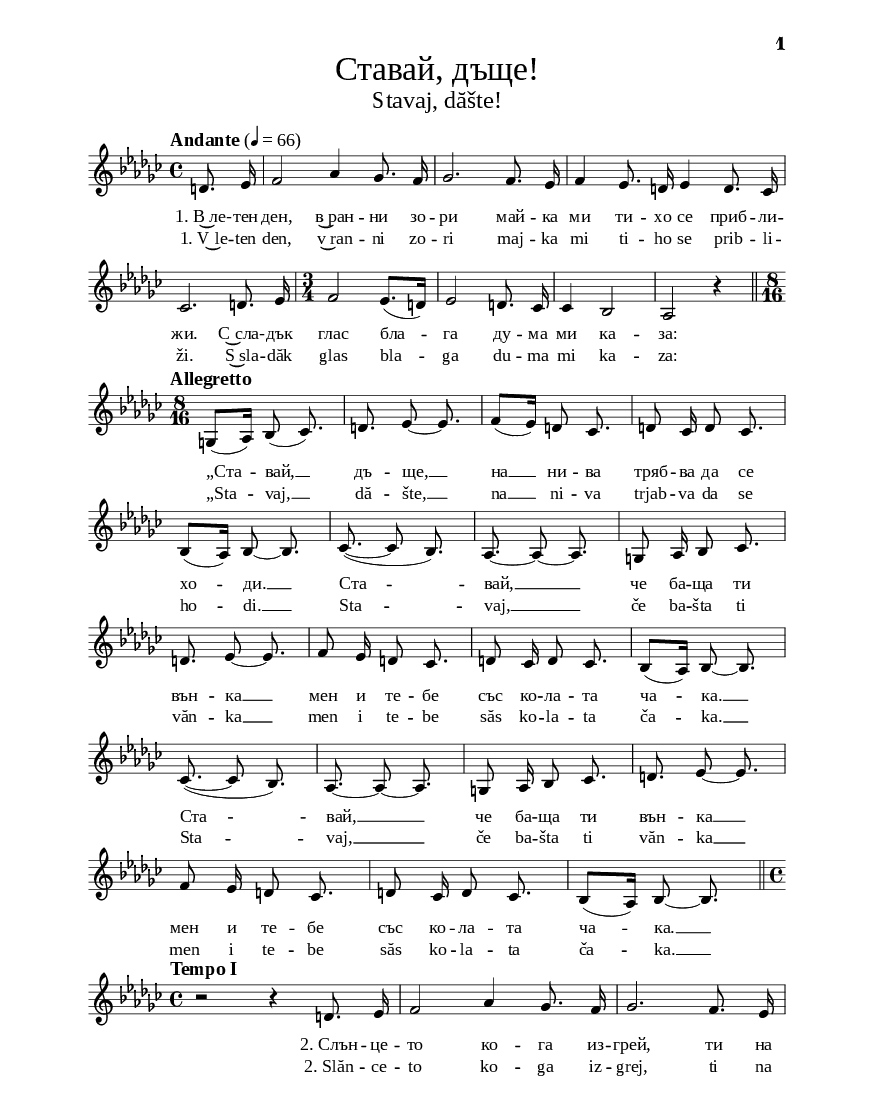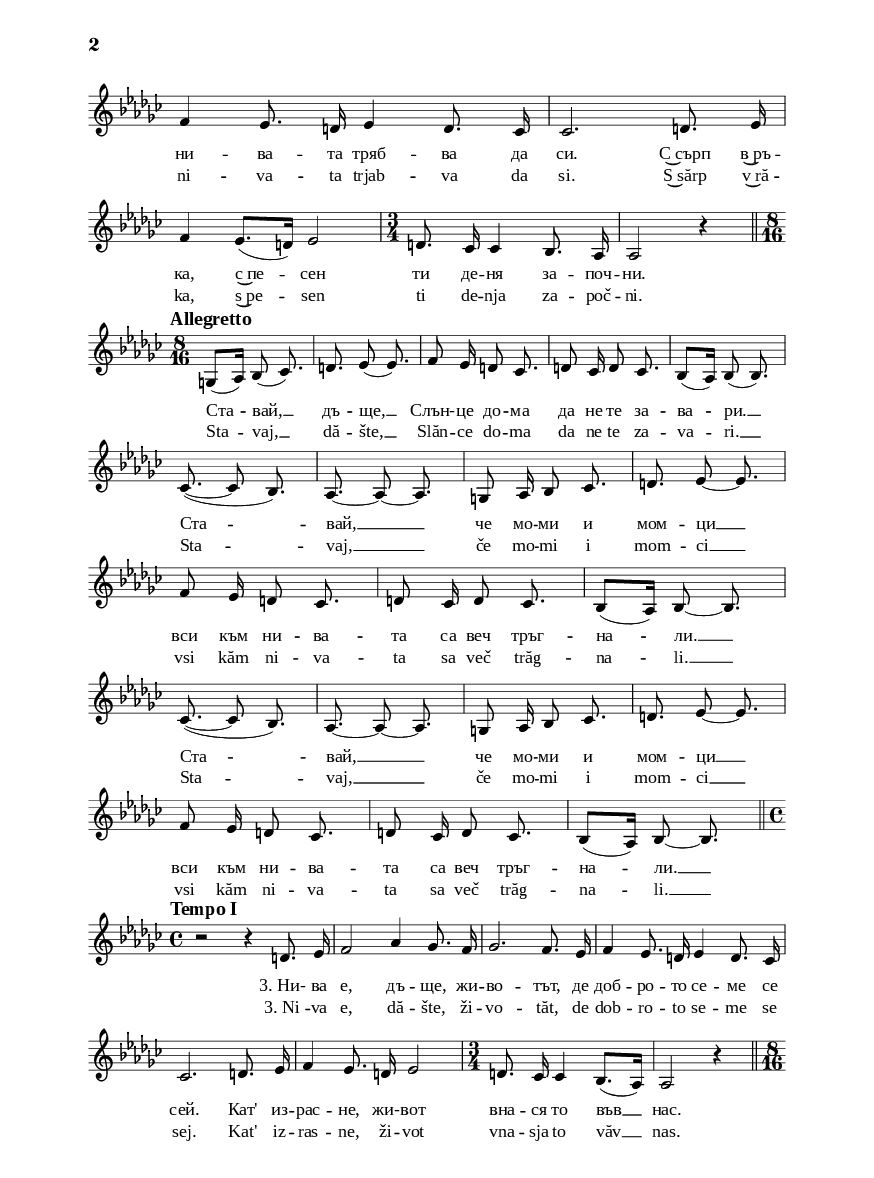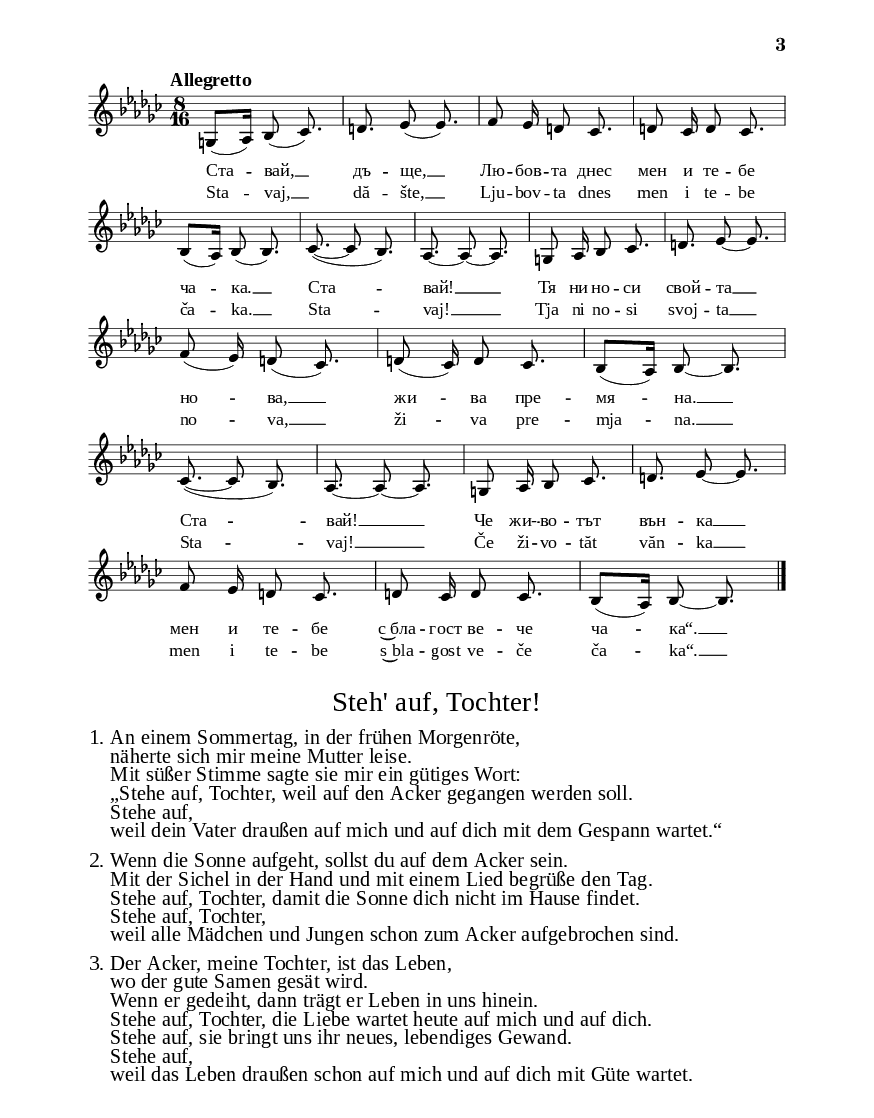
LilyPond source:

\version "2.24.3"

% include paper part and global functions
\include "include/globals.ily"

"rightBraces018" = \markup {
  \column {
    % repeat braces
    \translate #'(0 . -12.6 )
    \right-brace #18

    \translate #'(0 . -22.4 )
    \right-brace #18


  }
  \column {
    % repeat numbers
    \translate #'(0 . -13.2 )
    2

    \translate #'(0 . -24.2 )
    2


  }
}

\bookpart {
  \label #'ref142
  \tocItem \markup "Ставай, дъще! – Stavaj, dăšte!"
  \include "include/bookpart-paper.ily"
  \score {
    \include "include/score-layout.ily"


    \new Voice \absolute {
      \clef treble

      \key es \minor

      \time 4/4
      \tempoFunc "Andante" 4 "66"
      \autoBeamOff
      \partial 4
      d'8. es'16 | % 2
      f'2 as'4 ges'8. f'16 | ges'2. f'8.es'16 | f'4 es'8.  d'16  es'4 d'8. ces'16 | \break
      ces'2. d'8. es'16 | \time 3/4 f'2 es'8. [( d'16 )] | % 7
      es'2  d'8. ces'16 | % 8
      ces'4 bes2 | % 9
      as2 r4  \bar "||"  \break
      \time 8/16  |
      \tempo "Allegretto" g8 [( as16 )] bes8 ( ces'8. ) | % 11
      d'8. es'8 ~ es'8. | % 12
      f'8 [( es'16 )] d'8 ces'8. | % 13
      d'8 ces'16 d'8 ces'8. \break | % 14
      bes8 [( as16 )] bes8 ~ bes8. | % 15
      ces'8. ( ~ ces'8 bes8. ) | % 16
      as8. ~ as8 ~ as8. | % 17
      g8 as16 bes8 ces'8. \break | % 18
      d'8. es'8 ~ es'8. | % 19
      f'8 es'16 d'8 ces'8. |
      d'8 ces'16 d'8 ces'8. | % 21
      bes8 [( as16 )] bes8 ~ bes8. \break | % 22
      ces'8. ( ~ ces'8 bes8. ) | % 23
      as8. ~ as8 ~ as8. | % 24
      g8 as16 bes8 ces'8. | % 25
      d'8. es'8 ~ es'8. \break | % 26
      f'8 es'16 d'8 ces'8. | % 27
      d'8 ces'16 d'8 ces'8. | % 28
      bes8 [(as16) ] bes8 ~ bes8. \bar "||" \break
      \tempo "Tempo I"
      \time 4/4 r2 r4 d'8. es'16 | f'2 as'4 ges'8. f'16 |
      ges'2. f'8.es'16 | \break

      f'4 es'8. d'16  es'4 d'8. ces'16 |
      ces'2. d'8. es'16 | \break
      f'4 es'8. [(d'16 ) ]es'2 |
      \time 3/4 d'8. ces'16 ces'4 bes8. as16 | as2 r4 | \bar "||"  \break

      \time 8/16 \tempo "Allegretto" g8 [(as16 )] bes8 (ces'8. ) | d'8. es'8 (es'8.) |

      f'8 es'16  d'8 ces'8. | d'8 ces'16 d'8 ces'8. | bes8 [(as16)] bes8 (bes8.) \break

      ces'8. ( ~ ces'8 bes8. ) |
      as8. ~ as8 ~ as8. | % 24
      g8 as16 bes8 ces'8. | % 25
      d'8. es'8 ~ es'8. \break |
      f'8 es'16 d'8 ces'8. | % 27
      d'8 ces'16 d'8 ces'8. | % 28
      bes8 [( as16 )] bes8 ~ bes8. | \break
      ces'8. ( ~ ces'8 bes8. ) |
      as8. ~ as8 ~ as8. | % 24
      g8 as16 bes8 ces'8. | % 25
      d'8. es'8 ~ es'8. \break |
      f'8 es'16 d'8 ces'8. | % 27
      d'8 ces'16 d'8 ces'8. | % 28
      bes8 [( as16 )] bes8 ~ bes8. | \bar "||"  \break
      \tempo "Tempo I"
      \time 4/4 r2 r4  d'8. es'16 | f'2 as'4 ges'8. f'16 |
      ges'2. f'8.es'16 | f'4 es'8. d'16  es'4 d'8. ces'16 | \break
      ces'2. d'8. es'16 |
      f'4 es'8. d'16  es'2 |
      \time 3/4 d'8. ces'16 ces'4 bes8. [(as16) ] | as2 r4 | \bar "||"
      \time 8/16 \tempo "Allegretto" g8 [(as16 )] bes8 (ces'8. ) | d'8. es'8 (es'8.) |  f'8 es'16 d'8 ces'8. | d'8 ces'16 d'8 ces'8. | \break  bes8 [(as16)] bes8 (bes8.)

      ces'8. ( ~ ces'8 bes8. ) |
      as8. ~ as8 ~ as8. | % 24
      g8 as16 bes8 ces'8. | % 25
      d'8. es'8 ~ es'8. \break |
      f'8 (es'16) d'8 ( ces'8.) | % 27
      d'8 (ces'16) d'8 ces'8. | % 28
      bes8 [( as16 )] bes8 ~ bes8. | \break
      ces'8. ( ~ ces'8 bes8. ) |
      as8. ~ as8 ~ as8. | % 24
      g8 as16 bes8 ces'8. | % 25
      d'8. es'8 ~ es'8. \break |
      f'8 es'16 d'8 ces'8. | % 27
      d'8 ces'16 d'8 ces'8. | % 28
      bes8 [( as16 )] bes8 ~ bes8. | \break \bar "|."
    }


    \addlyrics {
      "1. В~ле-" -- тен
      ден, в~ран -- ни зо -- ри май -- ка ми ти -- хо се приб --
      ли -- жи. "С~сла-" -- дък глас бла -- га ду -- ма ми
      ка -- за: „Ста -- вай, __ дъ -- ще, __ на __ ни -- ва
      тряб -- ва да се хо -- ди. __ Ста -- вай, __ че ба --
      ща ти вън -- ка __ мен и те -- бе със ко -- ла --
      та ча -- ка. __ Ста -- вай, __ че ба -- ща ти вън --
      ка __  мен и те -- бе със ко -- ла -- та ча --
      ка. __

      "2. Слън" -- це -- то ко -- га из -- грей,
      ти на ни -- ва -- та тряб -- ва да си.
      "С~сърп" в~ръ -- ка, с~пе -- сен ти
      де -- ня за -- поч -- ни. Ста -- вай, __ дъ -- ще, __
      "Слън-" -- це до -- ма да не те за -- ва -- ри. __
      Ста -- вай, __ че мо -- ми и мом -- ци __ вси към ни -- ва -- та са веч тръг -- на -- ли. __
      Ста -- вай, __ че мо -- ми и мом -- ци __ вси към ни -- ва -- та са веч тръг -- на -- ли. __

      "3. Ни- " -- ва е, дъ -- ще, жи -- во -- тът,
      де доб -- ро -- то се -- ме се сей.
      Кат' из -- рас -- не, "жи-" -- вот вна -- ся
      то във __ нас. Ста -- вай, __ дъ -- ще, __
      Лю -- бов -- та днес мен и те -- бе ча -- ка. __
      Ста -- вай! __ Тя ни но -- си
      свой -- та __ но -- ва, __ жи -- ва пре -- мя -- на. __
      Ста -- вай! __ Че "жи-" -- во -- тът вън -- ка __ мен
      и те -- бе с~бла -- гост ве -- че ча -- ка“. __

    }

    \addlyrics {
      "1. V~le" -- ten
      den, v~ran -- ni zo -- ri maj -- ka mi ti -- ho se prib --
      li -- ži. S~sla -- dăk glas bla -- ga du -- ma mi
      ka -- za: „Sta -- vaj, __ dă -- šte, __ na __ ni -- va
      trjab -- va da se ho -- di. __ Sta -- vaj, __ če ba --
      šta ti văn -- ka __ men i te -- be săs ko -- la --
      ta ča -- ka. __ Sta -- vaj, __ če ba -- šta ti văn --
      ka __  men i te -- be săs ko -- la -- ta ča --
      ka. __

      "2. Slăn" -- ce -- to ko -- ga iz -- grej,
      ti na ni -- va -- ta trjab -- va da si.
      "S~sărp" v~ră -- ka, s~pe -- sen ti
      de -- nja za -- poč -- ni. Sta -- vaj, __ dă -- šte, __
      Slăn -- ce do -- ma da ne te za -- va -- ri. __
      Sta -- vaj, __ če mo -- mi i mom -- ci __ vsi kăm ni -- va -- ta sa več trăg -- na -- li. __
      Sta -- vaj, __ če mo -- mi i mom -- ci __ vsi kăm ni -- va -- ta sa več trăg -- na -- li. __

      "3. Ni " -- va e, dă -- šte, ži -- vo -- tăt,
      de dob -- ro -- to se -- me se sej.
      Kat' iz -- ras -- ne, ži -- vot vna -- sja
      to văv __ nas. Sta -- vaj, __ dă -- šte, __
      Lju -- bov -- ta dnes men i te -- be ča -- ka. __
      Sta -- vaj! __ Tja ni no -- si
      svoj -- ta __ no -- va, __ ži -- va pre -- mja -- na. __
      Sta -- vaj! __ Če ži -- vo -- tăt văn -- ka __ men
      i te -- be s~bla -- gost ve -- če ča -- ka“. __

    }


    \header {
      title = \titleFunc "Ставай, дъще!" "Stavaj, dăšte!"
    }

    \midi{}



  } % score

  \markup \vspace #1

  % include foreign translation(s) of the song
  \version "2.24.3"

\markup \fill-line { \fontsize #deTitleFontSize "Steh' auf, Tochter!" }
\markup \null
\markup \null
\markup \abs-fontsize #10 {
  \override #`(baseline-skip . ,deCoupletBaselineSkip)

  \column {
    \line { 1. An einem Sommertag, in der frühen Morgenröte, }

    \line { "   " näherte sich mir meine Mutter leise.}

    \line { "   "Mit süßer Stimme sagte sie mir ein gütiges Wort:}

    \line { "   " „Stehe auf, Tochter, weil auf den Acker gegangen werden soll.}

    \line { "   "Stehe auf, }

    \line { "   " weil dein Vater draußen auf mich und auf dich mit dem Gespann wartet.“}
   \vspace #0.5

    \line { 2. Wenn die Sonne aufgeht, sollst du auf dem Acker sein.}

    \line { "   " Mit der Sichel in der Hand und mit einem Lied begrüße den Tag.}

    \line { "   "Stehe auf, Tochter, damit die Sonne dich nicht im Hause findet.}

    \line { "   "Stehe auf, Tochter, }
    
      \line { "   " weil alle Mädchen und Jungen schon zum Acker aufgebrochen sind.}

    \vspace #0.5

    \line { 3. Der Acker, meine Tochter, ist das Leben,}

    \line { "   "wo der gute Samen gesät wird.}

    \line { "   "Wenn er gedeiht, dann trägt er Leben in uns hinein.}

    \line { "   "Stehe auf, Tochter, die Liebe wartet heute auf mich und auf dich.}

    \line { "   "Stehe auf, sie bringt uns ihr neues, lebendiges Gewand.}

    \line { "   "Stehe auf, }

    \line { "   "weil das Leben draußen schon auf mich und auf dich mit Güte wartet.}
  }
}


} % bookpart
